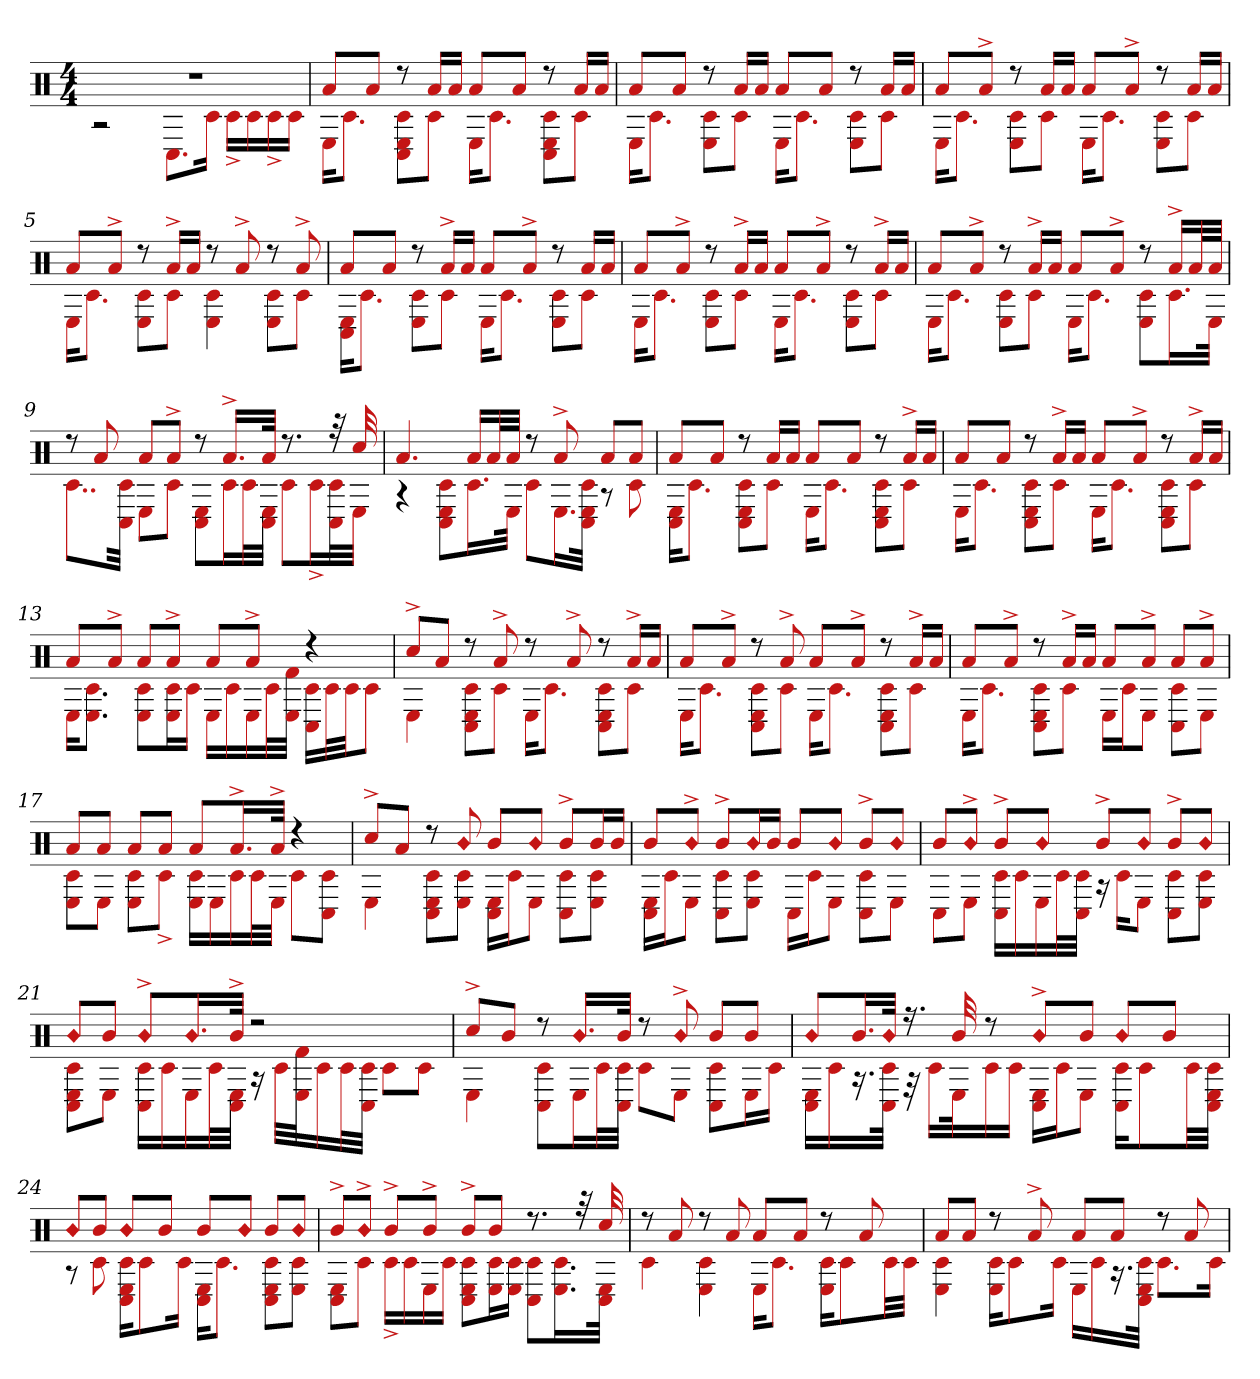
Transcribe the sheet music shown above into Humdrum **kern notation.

**kern
*part1
*staff1
*clefX
*k[]
*M4/4
=1
*^
1r	2r
.	8.C#L
.	16c#Jk
.	16c#^LL
.	16c#
.	16c#^
.	16c#JJ
=2	=2
8aL	16EKL
.	8.c#J
8aJ	.
8r	8C# 8c# 8EL
16aLL	8c#J
16aJJ	.
8aL	16EKL
.	8.c#J
8aJ	.
8r	8C# 8c# 8EL
16aLL	8c#J
16aJJ	.
=3	=3
8aL	16EKL
.	8.c#J
8aJ	.
8r	8E 8c#L
16aLL	8c#J
16aJJ	.
8aL	16EKL
.	8.c#J
8aJ	.
8r	8c# 8EL
16aLL	8c#J
16aJJ	.
=4	=4
8aL	16EKL
.	8.c#J
8a^J	.
8r	8E 8c#L
16aLL	8c#J
16aJJ	.
8aL	16EKL
.	8.c#J
8a^J	.
8r	8E 8c#L
16aLL	8c#J
16aJJ	.
=5	=5
8aL	16EKL
.	8.c#J
8a^J	.
8r	8c# 8EL
16a^LL	8c#J
16aJJ	.
8r	4E 4c#
8a^	.
8r	8E 8c#L
8a^	8c#J
=6	=6
8aL	16C# 16EKL
.	8.c#J
8aJ	.
8r	8c# 8EL
16a^LL	8c#J
16aJJ	.
8aL	16EKL
.	8.c#J
8a^J	.
8r	8E 8c#L
16aLL	8c#J
16aJJ	.
=7	=7
8aL	16EKL
.	8.c#J
8a^J	.
8r	8E 8c#L
16a^LL	8c#J
16aJJ	.
8aL	16EKL
.	8.c#J
8a^J	.
8r	8E 8c#L
16a^LL	8c#J
16aJJ	.
=8	=8
8aL	16EKL
.	8.c#J
8a^J	.
8r	8E 8c#L
16a^LL	8c#J
16aJJ	.
8aL	16EKL
.	8.c#J
8a^J	.
8r	8E 8c#L
16a^LL	16.c#L
32aL	.
32aJJJ	32EJJk
=9	=9
8r	8..c#L
8a	.
.	32C# 32c#Jkk
8aL	8EL
8a^J	8c#J
8r	8C# 8EL
16.a^LL	16c#L
.	32c#L
32aJJk	32C# 32EJJJ
8.r	8c#L
.	16c#^L
32r	32c# 32C#L
32cc#	32EJJJ
=10	=10
4.a	4r
.	8C# 8c# 8EL
16aLL	16.c#L
32aL	.
32aJJJ	32EJJk
8r	8c#L
8a^	16.EL
.	32C# 32c# 32EJJk
8aL	8r
8aJ	8c#
=11	=11
8aL	16C# 16EKL
.	8.c#J
8aJ	.
8r	8C# 8c# 8EL
16aLL	8c#J
16aJJ	.
8aL	16EKL
.	8.c#J
8aJ	.
8r	8C# 8c# 8EL
16a^LL	8c#J
16aJJ	.
=12	=12
8aL	16EKL
.	8.c#J
8aJ	.
8r	8C# 8c# 8EL
16a^LL	8c#J
16aJJ	.
8aL	16EKL
.	8.c#J
8a^J	.
8r	8C# 8c# 8EL
16a^LL	8c#J
16aJJ	.
=13	=13
8aL	16EKL
.	8.c# 8.EJ
8a^J	.
8aL	8E 8c#L
8a^J	16E 16c#L
.	16c#JJ
8aL	16ELL
.	16c#
8a^J	16E
.	32c#L
.	32E 32f#JJJ
4r	16C# 16c#LL
.	32c#L
.	32c#JJ
.	8c#J
=14	=14
8cc#^L	4E
8aJ	.
8r	8C# 8E 8c#L
8a^	8c#J
8r	16EKL
.	8.c#J
8a^	.
8r	8C# 8E 8c#L
16a^LL	8c#J
16aJJ	.
=15	=15
8aL	16EKL
.	8.c#J
8a^J	.
8r	8C# 8c# 8EL
8a^	8c#J
8aL	16EKL
.	8.c#J
8a^J	.
8r	8C# 8c# 8EL
16a^LL	8c#J
16aJJ	.
=16	=16
8aL	16EKL
.	8.c#J
8a^J	.
8r	8C# 8c# 8EL
16a^LL	8c#J
16aJJ	.
8aL	16ELL
.	16c#J
8a^J	8EJ
8aL	8C# 8c#L
8a^J	8EJ
=17	=17
8aL	8E 8c#L
8aJ	8EJ
8aL	8E 8c#L
8aJ	8c#^J
8aL	16E 16c#LL
.	16E
16.a^L	16c#
.	32c#L
32a^JJk	32EJJJ
4r	8c#L
.	8C# 8c#J
=18	=18
8cc#^L	4E
8aJ	.
8r	8C# 8c# 8EL
!LO:N:head=diamond	!
8b	8E 8c#J
8bL	16C# 16ELL
.	16c#J
!LO:N:head=diamond	!
8bJ	8EJ
8b^L	8C# 8c#L
16bL	8E 8c#J
16bJJ	.
=19	=19
8bL	16C# 16ELL
.	16c#J
!LO:N:head=diamond	!
8b^J	8EJ
8b^L	8C# 8c#L
!LO:N:head=diamond	!
16bL	8E 8c#J
16bJJ	.
8bL	16C#LL
.	16c#J
!LO:N:head=diamond	!
8bJ	8EJ
8b^L	8C# 8c#L
!LO:N:head=diamond	!
8bJ	8EJ
=20	=20
8bL	8C#L
!LO:N:head=diamond	!
8b^J	8EJ
8b^L	16C# 16c#LL
.	16c#
!LO:N:head=diamond	!
8bJ	16E
.	32c#L
.	32C# 32c#JJJ
8b^L	16r
.	16c#KL
!LO:N:head=diamond	!
8bJ	8EJ
8b^L	8C# 8c#L
!LO:N:head=diamond	!
8bJ	8E 8c#J
=21	=21
!LO:N:head=diamond	!
8bL	8c# 8C# 8EL
8bJ	8EJ
!LO:N:head=diamond	!
8b^L	16C# 16c#LL
.	16c#
!LO:N:head=diamond	!
16.bL	16E
.	32c#L
32b^JJk	32C# 32EJJJ
2r	16r
.	32c#LLL
.	32E 32f#J
.	16c#
.	32c#L
.	32C# 32c#JJJ
.	8c#L
.	8c#J
=22	=22
8cc#^L	4E
8bJ	.
8r	8C# 8c#L
!LO:N:head=diamond	!
16.bLL	16EL
.	32c#L
32bJJk	32C# 32c#JJJ
8r	8c#L
!LO:N:head=diamond	!
8b^	8EJ
8bL	8c# 8C#L
8bJ	16EL
.	16c#JJ
=23	=23
!LO:N:head=diamond	!
8bL	16C# 16ELL
.	16c#
16.bL	16.r
!LO:N:head=diamond	!
32bJJk	32c# 32C#JJk
16.r	32r
.	16c#LL
32b	32Ek
8r	16c#
.	16c#JJ
!LO:N:head=diamond	!
8b^L	16E 16C#LL
.	16c#J
8bJ	8EJ
!LO:N:head=diamond	!
8bL	16C# 16c#KL
.	8c#
8bJ	.
.	32c#LL
.	32C# 32E 32c#JJJ
=24	=24
!LO:N:head=diamond	!
8bL	8r
8bJ	8c#
!LO:N:head=diamond	!
8bL	16E 16C# 16c#KL
.	8c#
8bJ	.
.	16c#Jk
8bL	16E 16C#KL
.	8.c#J
!LO:N:head=diamond	!
8bJ	.
8bL	8C# 8c# 8EL
!LO:N:head=diamond	!
8bJ	8E 8c#J
=25	=25
8b^L	8E 8C#L
!LO:N:head=diamond	!
8b^J	8c#J
8b^L	16c#^LL
.	16c#
8b^J	16E
.	16c#JJ
8b^L	8C# 8E 8c#L
8bJ	16E 16c#L
.	16c# 16EJJ
8.r	8C# 8c#L
.	16.c# 16.EL
32r	.
32cc#	32C# 32EJJk
=26	=26
8r	4c#
8a	.
8r	4E 4c#
8a	.
8aL	16EKL
.	8.c#J
8aJ	.
8r	16E 16c#KL
.	8c#
8a	.
.	32c#LL
.	32c#JJJ
=27	=27
8aL	4E 4c#
8aJ	.
8r	16E 16c#KL
.	8c#
8a^	.
.	16c#Jk
8aL	16ELL
.	16c#
8aJ	16.r
.	32C# 32E 32c#JJk
8r	8.c#L
8a	.
.	16c#Jk
*v	*v
=
*-
